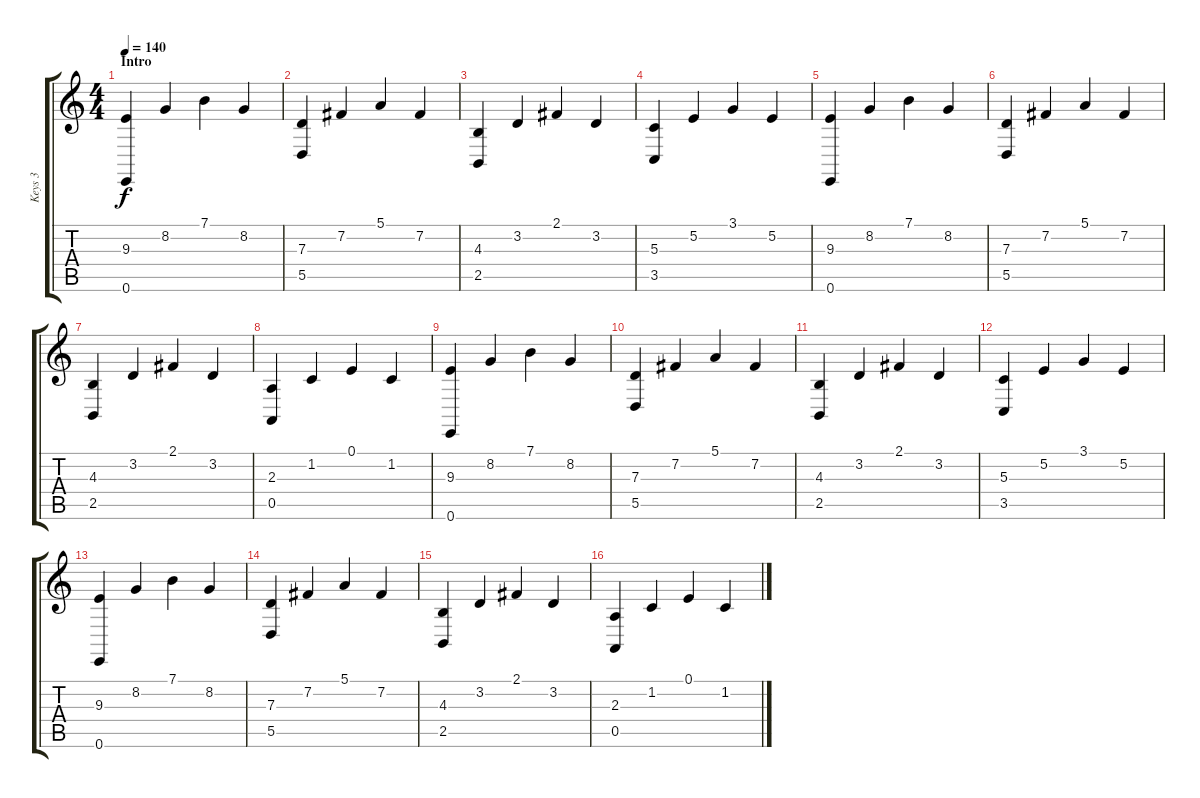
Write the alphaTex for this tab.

\track ("Keys 3" "Keys 3") {instrument acousticgrandpiano}
\staff {score tabs}
\tuning (E4 B3 G3 D3 A2 E2) {hide}
\ts (4 4)
\section ("" "Intro")
\tempo 140
\clef g2
\ks c
(9.3 0.6).4{dy f instrument acousticgrandpiano} 8.2.4 7.1.4 8.2.4 |
(7.3 5.5).4 7.2.4 5.1.4 7.2.4 |
(4.3 2.5).4 3.2.4 2.1.4 3.2.4 |
(5.3 3.5).4 5.2.4 3.1.4 5.2.4 |
(9.3 0.6).4 8.2.4 7.1.4 8.2.4 |
(7.3 5.5).4 7.2.4 5.1.4 7.2.4 |
(4.3 2.5).4 3.2.4 2.1.4 3.2.4 |
(2.3 0.5).4 1.2.4 0.1.4 1.2.4 |
(9.3 0.6).4 8.2.4 7.1.4 8.2.4 |
(7.3 5.5).4 7.2.4 5.1.4 7.2.4 |
(4.3 2.5).4 3.2.4 2.1.4 3.2.4 |
(5.3 3.5).4 5.2.4 3.1.4 5.2.4 |
(9.3 0.6).4 8.2.4 7.1.4 8.2.4 |
(7.3 5.5).4 7.2.4 5.1.4 7.2.4 |
(4.3 2.5).4 3.2.4 2.1.4 3.2.4 |
(2.3 0.5).4 1.2.4 0.1.4 1.2.4
